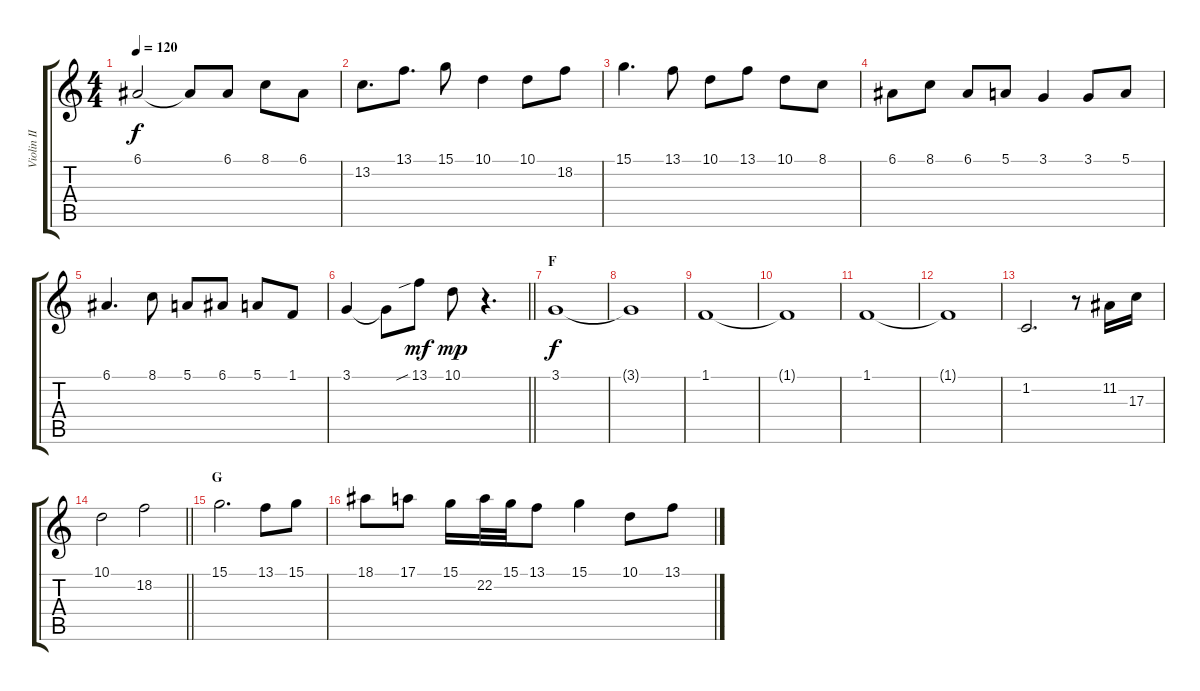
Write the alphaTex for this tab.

\track ("Violin II" "Violin II") {instrument violin}
\staff {score tabs}
\tuning (E4 B3 G3 D3 A2 E2) {hide}
\ts (4 4)
\tempo 120
\clef g2
\ks c
6.1.2{dy f} 6.1{t}.8 6.1.8 8.1.8 6.1.8 |
13.2.8{d} 13.1.8{d} 15.1.8 10.1.4 10.1.8 18.2.8 |
15.1.4{d} 13.1.8 10.1.8 13.1.8 10.1.8 8.1.8 |
6.1.8 8.1.8 6.1.8 5.1.8 3.1.4 3.1.8 5.1.8 |
6.1.4{d} 8.1.8 5.1.8 6.1.8 5.1.8 1.1.8 |
\barLineRight lightlight
3.1.4 3.1{t}.8 13.1{sib}.8{dy mf} 10.1.8{dy mp} r.4{d} |
\section ("" "F")
3.1.1{dy f volume 7 instrument stringensemble1} |
3.1{t}.1 |
1.1.1 |
1.1{t}.1 |
1.1.1 |
1.1{t}.1 |
1.2.2{d instrument violin} r.8 11.2.16{volume 12} 17.3.16 |
\barLineRight lightlight
10.1.2 18.2.2 |
\section ("" "G")
15.1.2{d volume 14} 13.1.8 15.1.8 |
18.1.8 17.1.8 15.1.16 22.2.32 15.1.32 13.1.8 15.1.4 10.1.8 13.1.8
